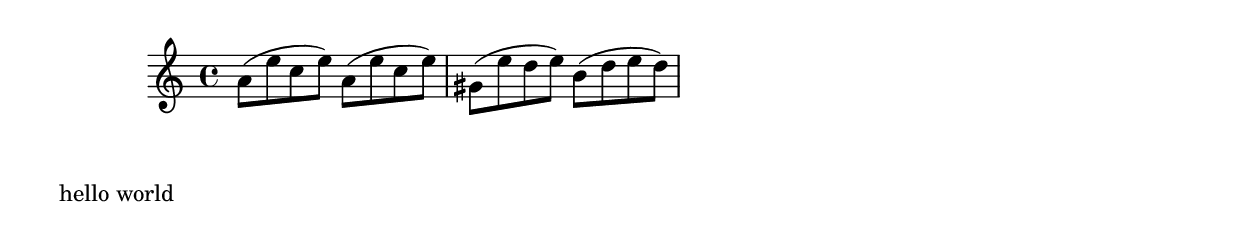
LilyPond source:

\version "2.20.0"

\score {

	\layout { }
	\midi { 
		\tempo 4 = 100
	}

	\relative {

		a'8( e' c e) a,( e' c e) 	

		gis,( e' d e) b( d e d)
		
	}
}
\markup {
  \line {
  	hello world
  }
}
